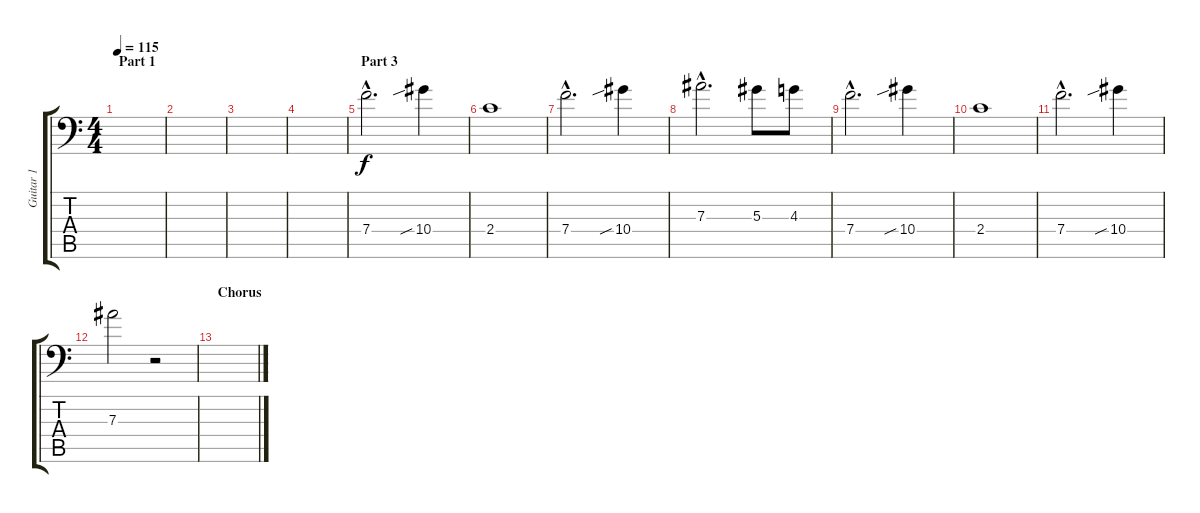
\track ("Guitar 1" "Guitar 1") {instrument distortionguitar}
\staff {score tabs}
\tuning (C4 G3 Eb3 Bb2 F2 Bb1) {hide}
\ts (4 4)
\section ("" "Part 1")
\tempo 115
\clef f4
\ks c
|
|
|
|
\section ("" "Part 3")
7.4{hac}.2{d volume 9} 10.4{sib}.4 |
2.4.1 |
7.4{hac}.2{d} 10.4{sib}.4 |
7.3{hac}.2{d} 5.3.8 4.3.8 |
7.4{hac}.2{d} 10.4{sib}.4 |
2.4.1 |
7.4{hac}.2{d} 10.4{sib}.4 |
7.3.2 r.2 |
\section ("" "Chorus")
